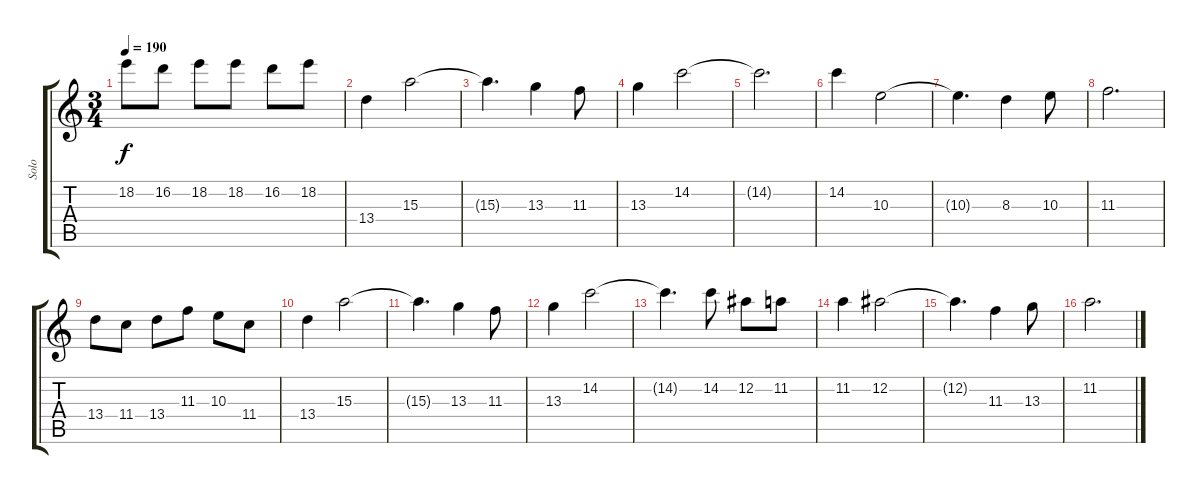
\track ("Solo" "Solo") {instrument distortionguitar}
\staff {score tabs}
\tuning (Eb4 Bb3 Gb3 Db3 Ab2 Eb2) {hide}
\ts (3 4)
\tempo 190
\clef g2
\ks c
18.2.8{dy f} 16.2.8 18.2.8 18.2.8 16.2.8 18.2.8 |
13.4.4 15.3.2 |
15.3{t}.4{d} 13.3.4 11.3.8 |
13.3.4 14.2.2 |
14.2{t}.2{d} |
14.2.4 10.3.2 |
10.3{t}.4{d} 8.3.4 10.3.8 |
11.3.2{d} |
13.4.8 11.4.8 13.4.8 11.3.8 10.3.8 11.4.8 |
13.4.4 15.3.2 |
15.3{t}.4{d} 13.3.4 11.3.8 |
13.3.4 14.2.2 |
14.2{t}.4{d} 14.2.8 12.2.8 11.2.8 |
11.2.4 12.2.2 |
12.2{t}.4{d} 11.3.4 13.3.8 |
11.2.2{d}
